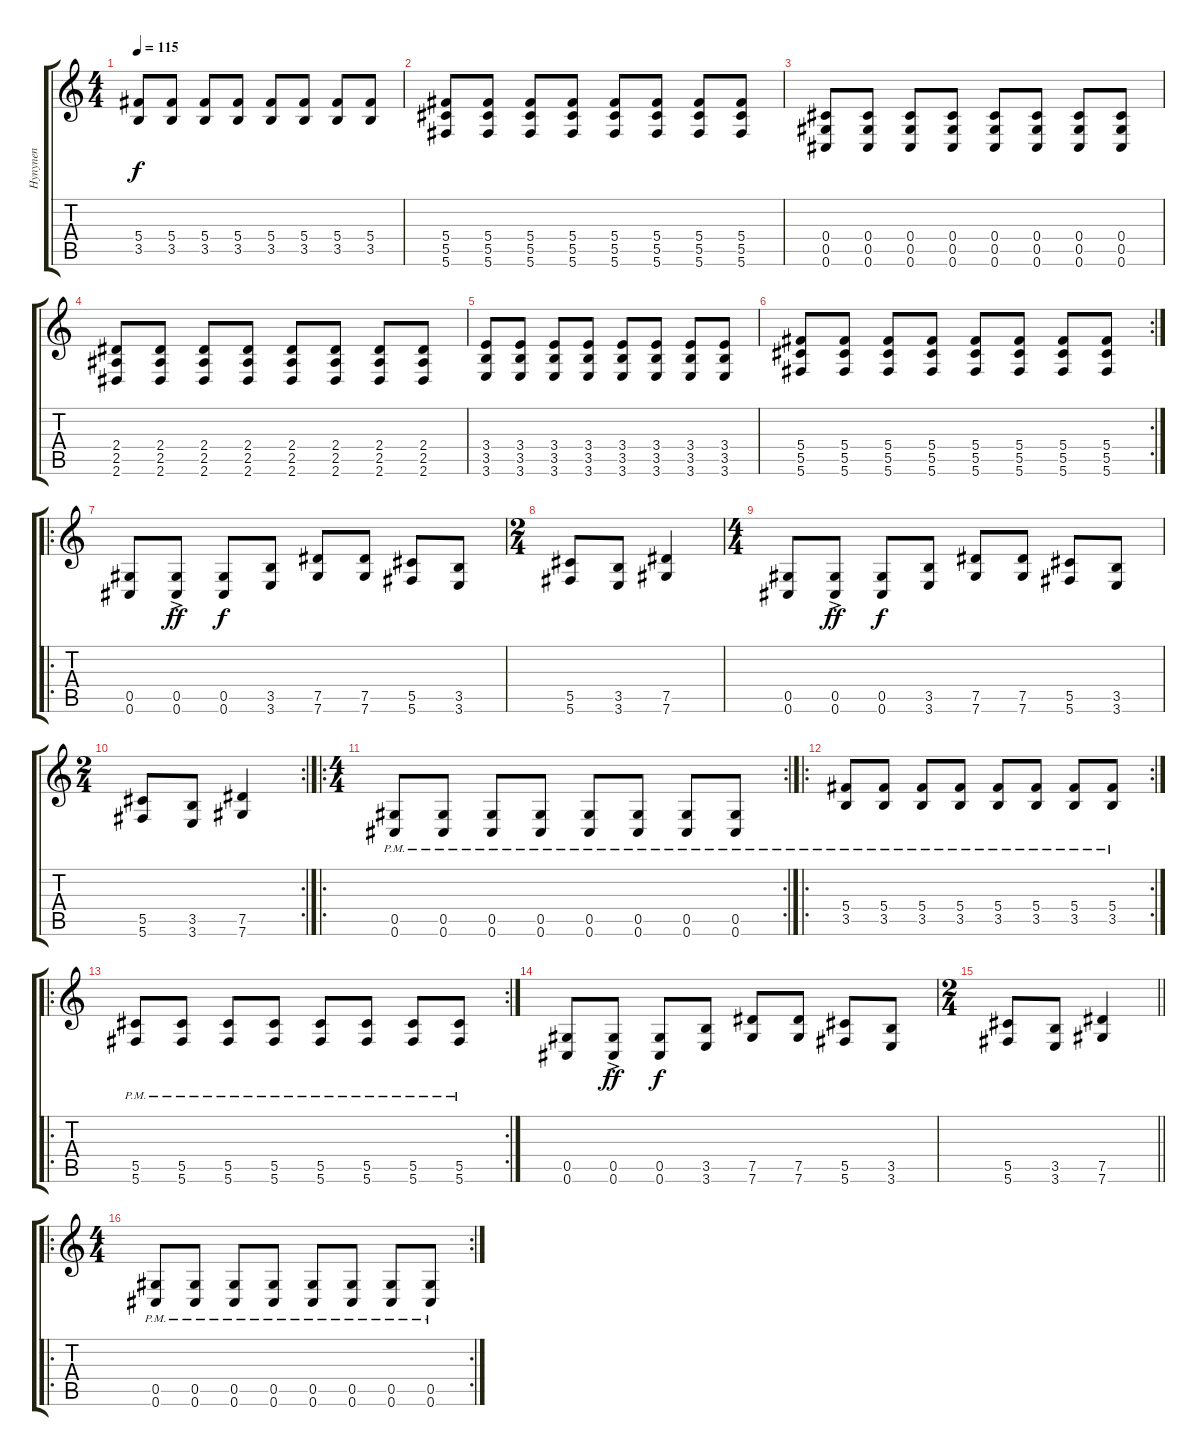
\track ("Hynynen" "Hynynen") {instrument distortionguitar}
\staff {score tabs}
\tuning (Eb4 Bb3 Gb3 Db3 Ab2 Db2) {hide}
\ts (4 4)
\tempo 115
\clef g2
\ks c
(5.4 3.5).8{dy f} (5.4 3.5).8 (5.4 3.5).8 (5.4 3.5).8 (5.4 3.5).8 (5.4 3.5).8 (5.4 3.5).8 (5.4 3.5).8 |
(5.4 5.5 5.6).8 (5.4 5.5 5.6).8 (5.4 5.5 5.6).8 (5.4 5.5 5.6).8 (5.4 5.5 5.6).8 (5.4 5.5 5.6).8 (5.4 5.5 5.6).8 (5.4 5.5 5.6).8 |
(0.4 0.5 0.6).8 (0.4 0.5 0.6).8 (0.4 0.5 0.6).8 (0.4 0.5 0.6).8 (0.4 0.5 0.6).8 (0.4 0.5 0.6).8 (0.4 0.5 0.6).8 (0.4 0.5 0.6).8 |
(2.4 2.5 2.6).8 (2.4 2.5 2.6).8 (2.4 2.5 2.6).8 (2.4 2.5 2.6).8 (2.4 2.5 2.6).8 (2.4 2.5 2.6).8 (2.4 2.5 2.6).8 (2.4 2.5 2.6).8 |
(3.4 3.5 3.6).8 (3.4 3.5 3.6).8 (3.4 3.5 3.6).8 (3.4 3.5 3.6).8 (3.4 3.5 3.6).8 (3.4 3.5 3.6).8 (3.4 3.5 3.6).8 (3.4 3.5 3.6).8 |
\rc 2
(5.4 5.5 5.6).8 (5.4 5.5 5.6).8 (5.4 5.5 5.6).8 (5.4 5.5 5.6).8 (5.4 5.5 5.6).8 (5.4 5.5 5.6).8 (5.4 5.5 5.6).8 (5.4 5.5 5.6).8 |
\ro
(0.5 0.6).8 (0.5{ac} 0.6{ac}).8{dy ff} (0.5 0.6).8{dy f} (3.5 3.6).8 (7.5 7.6).8 (7.5 7.6).8 (5.5 5.6).8 (3.5 3.6).8 |
\ts (2 4)
(5.5 5.6).8 (3.5 3.6).8 (7.5 7.6).4 |
\ts (4 4)
(0.5 0.6).8 (0.5{ac} 0.6{ac}).8{dy ff} (0.5 0.6).8{dy f} (3.5 3.6).8 (7.5 7.6).8 (7.5 7.6).8 (5.5 5.6).8 (3.5 3.6).8 |
\rc 2
\ts (2 4)
(5.5 5.6).8 (3.5 3.6).8 (7.5 7.6).4 |
\ro
\rc 2
\ts (4 4)
(0.5{pm} 0.6{pm}).8 (0.5{pm} 0.6{pm}).8 (0.5{pm} 0.6{pm}).8 (0.5{pm} 0.6{pm}).8 (0.5{pm} 0.6{pm}).8 (0.5{pm} 0.6{pm}).8 (0.5{pm} 0.6{pm}).8 (0.5{pm} 0.6{pm}).8 |
\ro
\rc 2
(5.4 3.5{pm}).8 (5.4 3.5{pm}).8 (5.4 3.5{pm}).8 (5.4 3.5{pm}).8 (5.4 3.5{pm}).8 (5.4 3.5{pm}).8 (5.4 3.5{pm}).8 (5.4 3.5{pm}).8 |
\ro
\rc 2
(5.5{pm} 5.6{pm}).8 (5.5{pm} 5.6{pm}).8 (5.5{pm} 5.6{pm}).8 (5.5{pm} 5.6{pm}).8 (5.5{pm} 5.6{pm}).8 (5.5{pm} 5.6{pm}).8 (5.5{pm} 5.6{pm}).8 (5.5{pm} 5.6{pm}).8 |
(0.5 0.6).8 (0.5{ac} 0.6{ac}).8{dy ff} (0.5 0.6).8{dy f} (3.5 3.6).8 (7.5 7.6).8 (7.5 7.6).8 (5.5 5.6).8 (3.5 3.6).8 |
\ts (2 4)
\barLineRight lightlight
(5.5 5.6).8 (3.5 3.6).8 (7.5 7.6).4 |
\ro
\rc 2
\ts (4 4)
(0.5{pm} 0.6{pm}).8 (0.5{pm} 0.6{pm}).8 (0.5{pm} 0.6{pm}).8 (0.5{pm} 0.6{pm}).8 (0.5{pm} 0.6{pm}).8 (0.5{pm} 0.6{pm}).8 (0.5{pm} 0.6{pm}).8 (0.5{pm} 0.6{pm}).8
